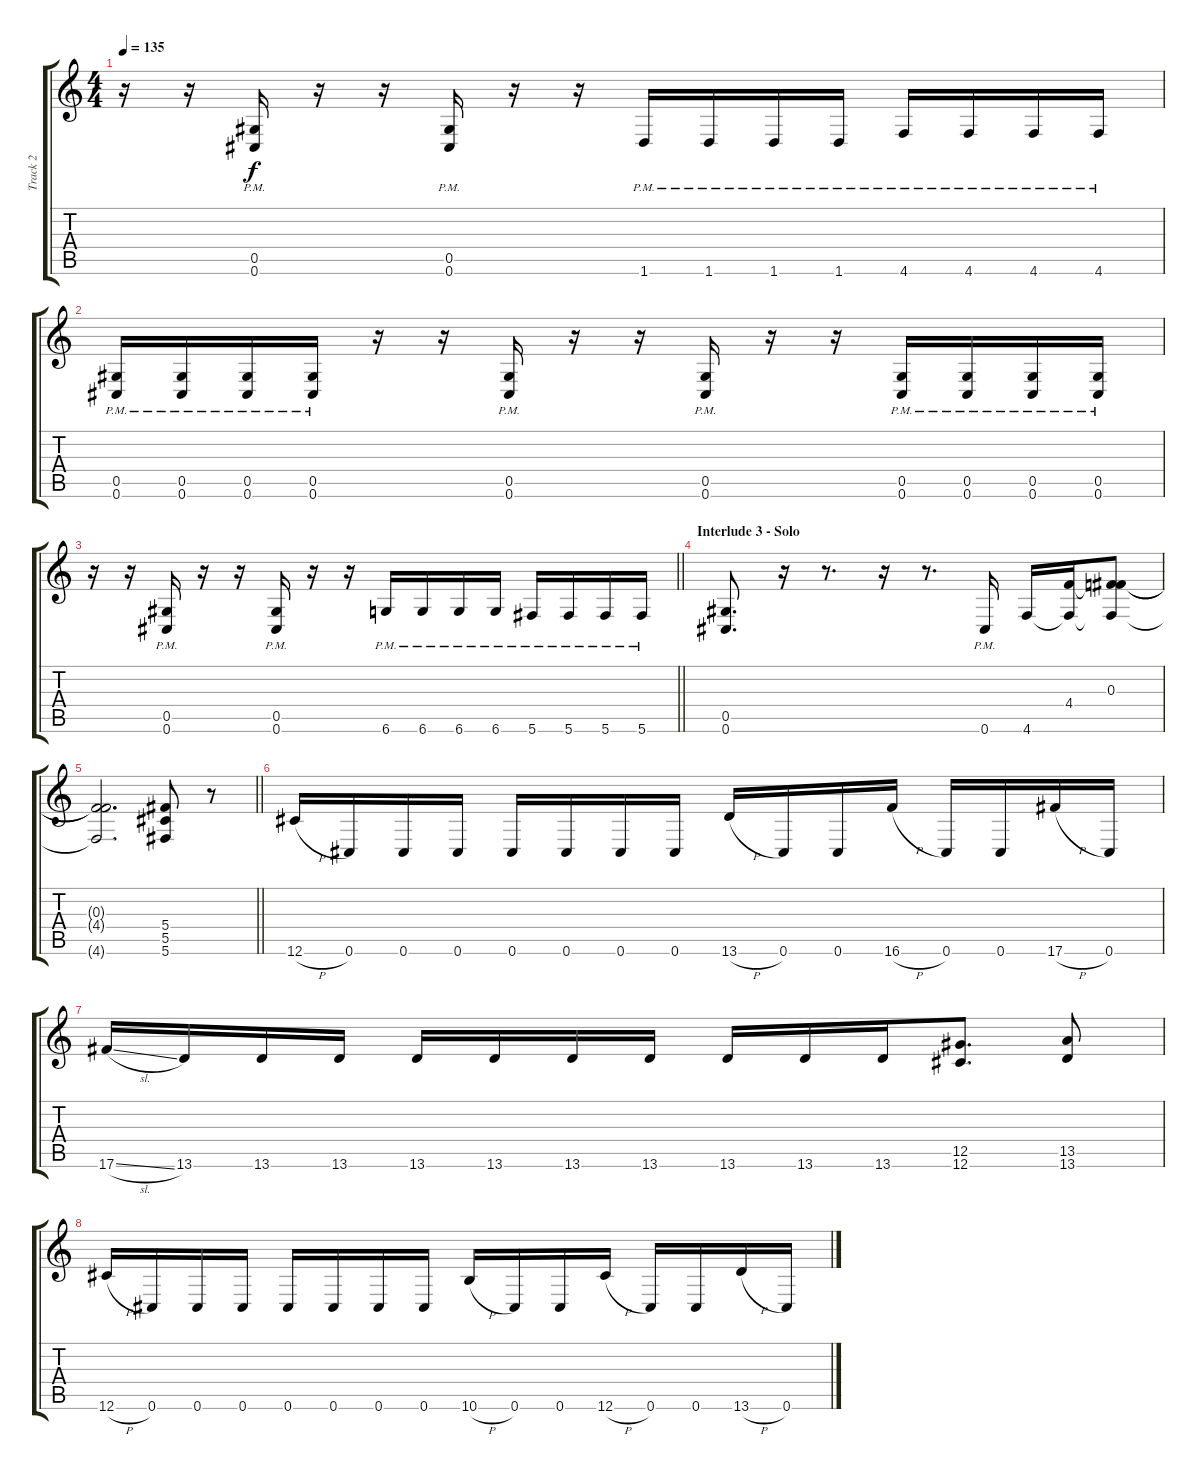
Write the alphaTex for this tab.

\track ("Track 2" "Track 2") {instrument distortionguitar}
\staff {score tabs}
\tuning (Eb4 Bb3 Gb3 Db3 Ab2 Db2) {hide}
\ts (4 4)
\tempo 135
\clef g2
\ks c
r.16{dy f} r.16 (0.5{pm} 0.6{pm}).16 r.16 r.16 (0.5{pm} 0.6{pm}).16 r.16 r.16 1.6{pm}.16 1.6{pm}.16 1.6{pm}.16 1.6{pm}.16 4.6{pm}.16 4.6{pm}.16 4.6{pm}.16 4.6{pm}.16 |
(0.5{pm} 0.6{pm}).16 (0.5{pm} 0.6{pm}).16 (0.5{pm} 0.6{pm}).16 (0.5{pm} 0.6{pm}).16 r.16 r.16 (0.5{pm} 0.6{pm}).16 r.16 r.16 (0.5{pm} 0.6{pm}).16 r.16 r.16 (0.5{pm} 0.6{pm}).16 (0.5{pm} 0.6{pm}).16 (0.5{pm} 0.6{pm}).16 (0.5{pm} 0.6{pm}).16 |
\barLineRight lightlight
r.16 r.16 (0.5{pm} 0.6{pm}).16 r.16 r.16 (0.5{pm} 0.6{pm}).16 r.16 r.16 6.6{pm}.16 6.6{pm}.16 6.6{pm}.16 6.6{pm}.16 5.6{pm}.16 5.6{pm}.16 5.6{pm}.16 5.6{pm}.16 |
\section ("" "Interlude 3 - Solo")
(0.5 0.6).8{d} r.16 r.8{d} r.16 r.8{d} 0.6{pm}.16 4.6.16 (4.4 4.6{t}).16 (0.3 4.4{t} 4.6{t}).8 |
\barLineRight lightlight
(0.3{t} 4.4{t} 4.6{t}).2{d} (5.4 5.5 5.6).8 r.8 |
12.6{h}.16 0.6.16 0.6.16 0.6.16 0.6.16 0.6.16 0.6.16 0.6.16 13.6{h}.16 0.6.16 0.6.16 16.6{h}.16 0.6.16 0.6.16 17.6{h}.16 0.6.16 |
17.6{sl}.16 13.6.16 13.6.16 13.6.16 13.6.16 13.6.16 13.6.16 13.6.16 13.6.16 13.6.16 13.6.16 (12.5 12.6).8{d} (13.5 13.6).8 |
12.6{h}.16 0.6.16 0.6.16 0.6.16 0.6.16 0.6.16 0.6.16 0.6.16 10.6{h}.16 0.6.16 0.6.16 12.6{h}.16 0.6.16 0.6.16 13.6{h}.16 0.6.16
